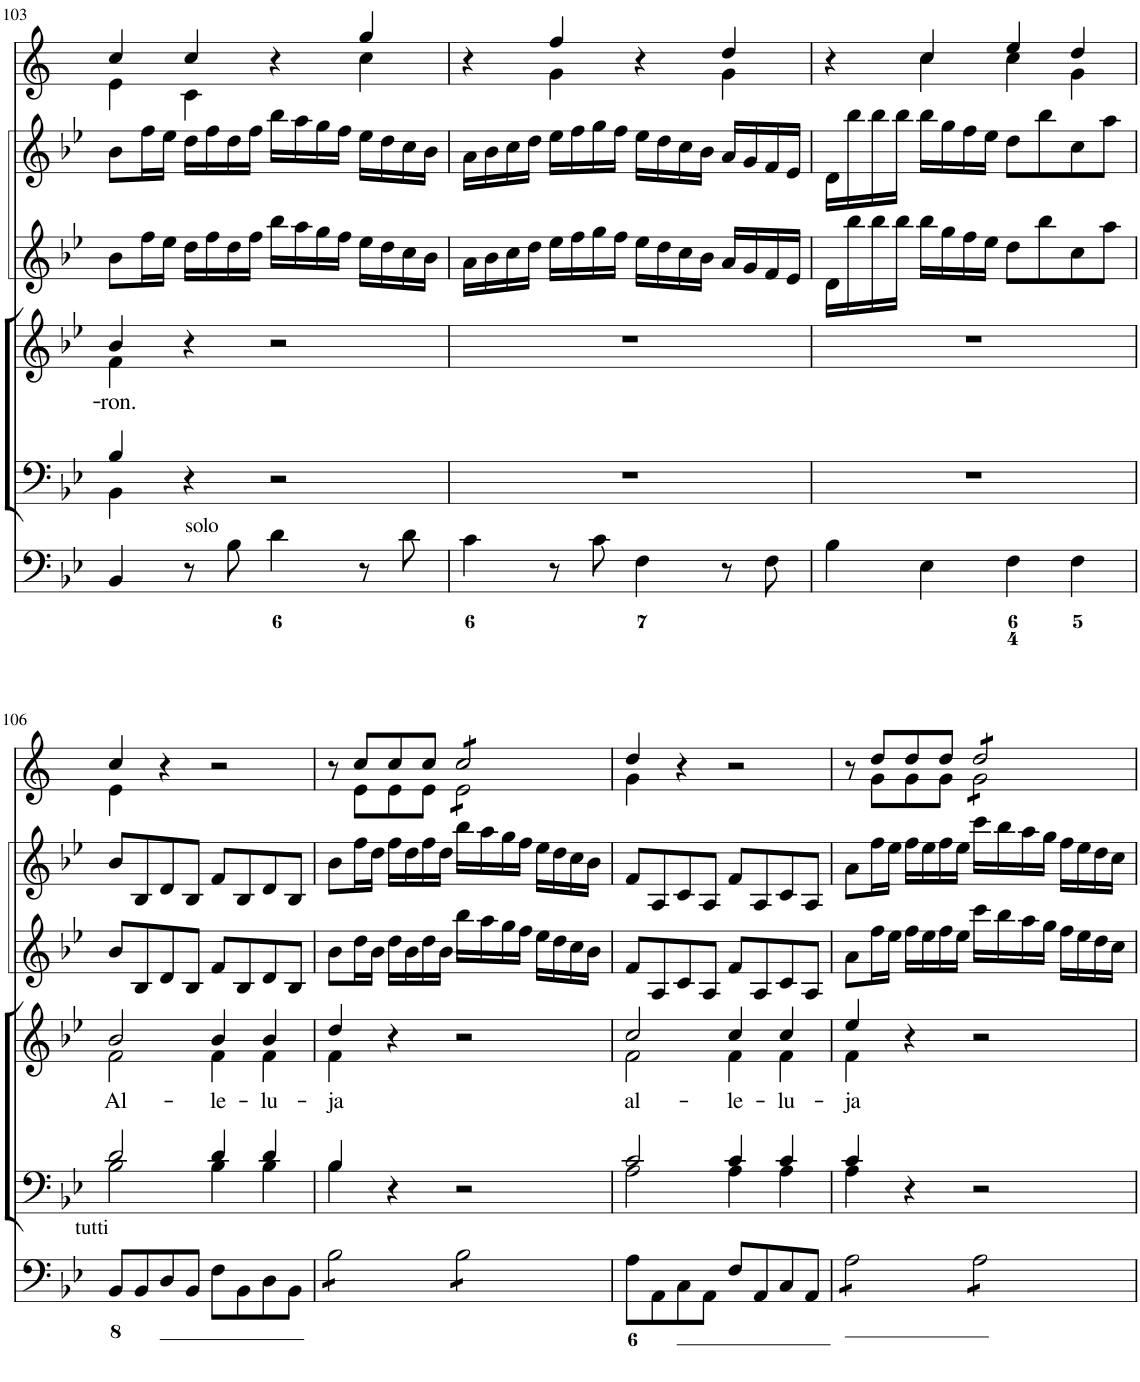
**kern	**kern	**kern	**text	**kern	**kern	**kern
*part6	*part5	*part4	*part4	*part3	*part2	*part1
*staff6	*staff5	*staff4	*staff4	*staff3	*staff2	*staff1
*I"Organ	*I"Voice	*I"Voice	*	*I"Violin	*I"Violini	*I"Clarini in B[b]
*	*	*	*	*I'Vln	*I'Vln	*
!!LO:PB:g=z
*clefF4	*clefF4	*clefG2	*	*clefG2	*clefG2	*clefG2
*	*	*	*	*	*	*Trd1c2
*k[b-e-]	*k[b-e-]	*k[b-e-]	*	*k[b-e-]	*k[b-e-]	*k[]
*M4/4	*M4/4	*M4/4	*	*M4/4	*M4/4	*M4/4
*met(c)	*met(c)	*met(c)	*	*met(c)	*met(c)	*met(c)
=103	=103	=103	=103	=103	=103	=103
*	*^	*	*	*	*	*
!	!	!	!	!LO:LY:b	!	!	!
*	*	*	*^	*	*	*	*^
4BB-/	4B-/	4BB-\	4b-/	4f\	-ron.	8b-\L	8b-\L	4cc/	4e\
.	.	.	.	.	.	16ff\L	16ff\L	.	.
.	.	.	.	.	.	16ee-\JJ	16ee-\JJ	.	.
8r	4r	2.ryy	4r	2.ryy	.	16dd\LL	16dd\LL	4cc/	4c\
.	.	.	.	.	.	16ff\	16ff\	.	.
!LO:TX:a:t=solo	!	!	!	!	!	!	!	!	!
8B-\	.	.	.	.	.	16dd\	16dd\	.	.
.	.	.	.	.	.	16ff\JJ	16ff\JJ	.	.
4d\	2r	.	2r	.	.	16bb-\LL	16bb-\LL	4r	4ryy
.	.	.	.	.	.	16aa\	16aa\	.	.
.	.	.	.	.	.	16gg\	16gg\	.	.
.	.	.	.	.	.	16ff\JJ	16ff\JJ	.	.
8r	.	.	.	.	.	16ee-\LL	16ee-\LL	4gg/	4cc\
.	.	.	.	.	.	16dd\	16dd\	.	.
8d\	.	.	.	.	.	16cc\	16cc\	.	.
.	.	.	.	.	.	16b-\JJ	16b-\JJ	.	.
*	*v	*v	*	*	*	*	*	*	*
*	*	*v	*v	*	*	*	*	*
=104	=104	=104	=104	=104	=104	=104	=104
4c\	1r	1r	.	16a\LL	16a\LL	4r	4ryy
.	.	.	.	16b-\	16b-\	.	.
.	.	.	.	16cc\	16cc\	.	.
.	.	.	.	16dd\JJ	16dd\JJ	.	.
8r	.	.	.	16ee-\LL	16ee-\LL	4ff/	4g\
.	.	.	.	16ff\	16ff\	.	.
8c\	.	.	.	16gg\	16gg\	.	.
.	.	.	.	16ff\JJ	16ff\JJ	.	.
4F\	.	.	.	16ee-\LL	16ee-\LL	4r	4ryy
.	.	.	.	16dd\	16dd\	.	.
.	.	.	.	16cc\	16cc\	.	.
.	.	.	.	16b-\JJ	16b-\JJ	.	.
8r	.	.	.	16a/LL	16a/LL	4dd/	4g\
.	.	.	.	16g/	16g/	.	.
8F\	.	.	.	16f/	16f/	.	.
.	.	.	.	16e-/JJ	16e-/JJ	.	.
=105	=105	=105	=105	=105	=105	=105	=105
4B-\	1r	1r	.	16d\LL	16d\LL	4r	4ryy
.	.	.	.	16bb-\	16bb-\	.	.
.	.	.	.	16bb-\	16bb-\	.	.
.	.	.	.	16bb-\JJ	16bb-\JJ	.	.
4E-\	.	.	.	16bb-\LL	16bb-\LL	4cc/	4cc\
.	.	.	.	16gg\	16gg\	.	.
.	.	.	.	16ff\	16ff\	.	.
.	.	.	.	16ee-\JJ	16ee-\JJ	.	.
4F\	.	.	.	8dd\L	8dd\L	4ee/	4cc\
.	.	.	.	8bb-\	8bb-\	.	.
4F\	.	.	.	8cc\	8cc\	4dd/	4g\
.	.	.	.	8aa\J	8aa\J	.	.
!!LO:LB:g=z	!!
=106	=106	=106	=106	=106	=106	=106	=106
*	*^	*	*	*	*	*	*
!LO:TX:a:t=tutti	!	!	!	!	!	!	!	!
!	!	!	!	!LO:LY:b	!	!	!	!
*	*	*	*^	*	*	*	*	*
8BB-/L	2d/	2B-\	2b-/	2f\	Al-	8b-/L	8b-/L	4cc/	4e\
8BB-/	.	.	.	.	.	8B-/	8B-/	.	.
8D/	.	.	.	.	.	8d/	8d/	4r	2.ryy
8BB-/J	.	.	.	.	.	8B-/J	8B-/J	.	.
!	!	!	!	!	!LO:LY:b	!	!	!	!
8F\L	4d/	4B-\	4b-/	4f\	-le-	8f/L	8f/L	2r	.
8BB-\	.	.	.	.	.	8B-/	8B-/	.	.
!	!	!	!	!	!LO:LY:b	!	!	!	!
8D\	4d/	4B-\	4b-/	4f\	-lu-	8d/	8d/	.	.
8BB-\J	.	.	.	.	.	8B-/J	8B-/J	.	.
=107	=107	=107	=107	=107	=107	=107	=107	=107	=107
!	!	!	!	!	!LO:LY:b	!	!	!	!
*tremolo	*	*	*	*	*	*	*	*	*
8B-\L	4B-/	4B-\	4dd/	4f\	-ja	8b-\L	8b-\L	8r	8ryy
8B-\	.	.	.	.	.	16dd\L	16ff\L	8cc/L	8e\L
.	.	.	.	.	.	16b-\JJ	16dd\JJ	.	.
8B-\	4r	2.ryy	4r	2.ryy	.	16dd\LL	16ff\LL	8cc/	8e\
.	.	.	.	.	.	16b-\	16dd\	.	.
8B-\J	.	.	.	.	.	16dd\	16ff\	8cc/J	8e\J
.	.	.	.	.	.	16b-\JJ	16dd\JJ	.	.
*	*	*	*	*	*	*	*	*tremolo	*
8B-\L	2r	.	2r	.	.	16bb-\LL	16bb-\LL	8cc/L	8e\L
.	.	.	.	.	.	16aa\	16aa\	.	.
8B-\	.	.	.	.	.	16gg\	16gg\	8cc/	8e\
.	.	.	.	.	.	16ff\JJ	16ff\JJ	.	.
8B-\	.	.	.	.	.	16ee-\LL	16ee-\LL	8cc/	8e\
.	.	.	.	.	.	16dd\	16dd\	.	.
8B-\J	.	.	.	.	.	16cc\	16cc\	8cc/J	8e\J
*	*	*	*	*	*	*	*	*Xtremolo	*
*Xtremolo	*	*	*	*	*	*	*	*	*
.	.	.	.	.	.	16b-\JJ	16b-\JJ	.	.
=108	=108	=108	=108	=108	=108	=108	=108	=108	=108
!	!	!	!	!	!LO:LY:b	!	!	!	!
8A\L	2c/	2A\	2cc/	2f\	al-	8f/L	8f/L	4dd/	4g\
8AA\	.	.	.	.	.	8A/	8A/	.	.
8C\	.	.	.	.	.	8c/	8c/	4r	2.ryy
8AA\J	.	.	.	.	.	8A/J	8A/J	.	.
!	!	!	!	!	!LO:LY:b	!	!	!	!
8F/L	4c/	4A\	4cc/	4f\	-le-	8f/L	8f/L	2r	.
8AA/	.	.	.	.	.	8A/	8A/	.	.
!	!	!	!	!	!LO:LY:b	!	!	!	!
8C/	4c/	4A\	4cc/	4f\	-lu-	8c/	8c/	.	.
8AA/J	.	.	.	.	.	8A/J	8A/J	.	.
=109	=109	=109	=109	=109	=109	=109	=109	=109	=109
!	!	!	!	!	!LO:LY:b	!	!	!	!
*tremolo	*	*	*	*	*	*	*	*	*
8A\L	4c/	4A\	4ee-/	4f\	-ja	8a\L	8a\L	8r	8ryy
8A\	.	.	.	.	.	16ff\L	16ff\L	8dd/L	8g\L
.	.	.	.	.	.	16ee-\JJ	16ee-\JJ	.	.
8A\	4r	2.ryy	4r	2.ryy	.	16ff\LL	16ff\LL	8dd/	8g\
.	.	.	.	.	.	16ee-\	16ee-\	.	.
8A\J	.	.	.	.	.	16ff\	16ff\	8dd/J	8g\J
.	.	.	.	.	.	16ee-\JJ	16ee-\JJ	.	.
*	*	*	*	*	*	*	*	*tremolo	*
8A\L	2r	.	2r	.	.	16ccc\LL	16ccc\LL	8dd/L	8g\L
.	.	.	.	.	.	16bb-\	16bb-\	.	.
8A\	.	.	.	.	.	16aa\	16aa\	8dd/	8g\
.	.	.	.	.	.	16gg\JJ	16gg\JJ	.	.
8A\	.	.	.	.	.	16ff\LL	16ff\LL	8dd/	8g\
.	.	.	.	.	.	16ee-\	16ee-\	.	.
8A\J	.	.	.	.	.	16dd\	16dd\	8dd/J	8g\J
*	*	*	*	*	*	*	*	*Xtremolo	*
*Xtremolo	*	*	*	*	*	*	*	*	*
.	.	.	.	.	.	16cc\JJ	16cc\JJ	.	.
*	*v	*v	*	*	*	*	*	*v	*v
*	*	*v	*v	*	*	*	*
=	=	=	=	=	=	=
*-	*-	*-	*-	*-	*-	*-
